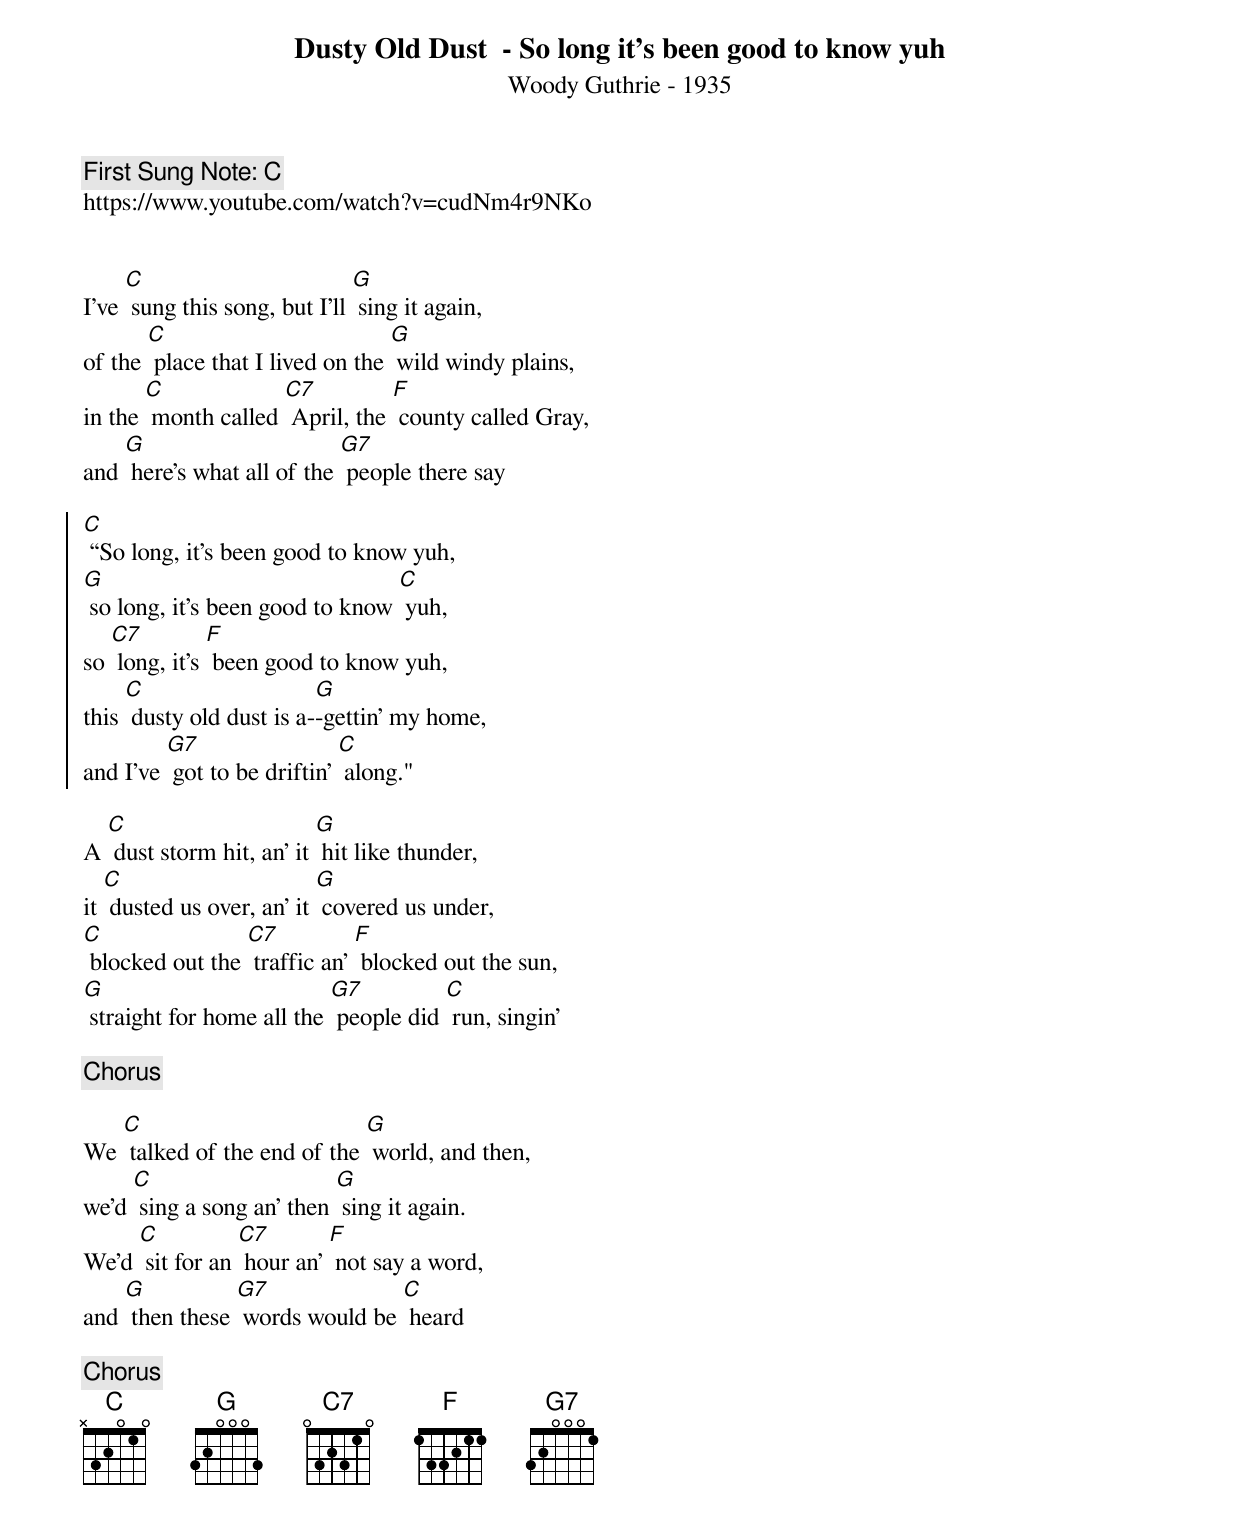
{t:Dusty Old Dust  - So long it’s been good to know yuh}
{st: Woody Guthrie - 1935}
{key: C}
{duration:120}
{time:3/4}
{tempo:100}
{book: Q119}
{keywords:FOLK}
{c: First Sung Note: C }
https://www.youtube.com/watch?v=cudNm4r9NKo


I've [C] sung this song, but I'll [G] sing it again,
of the [C] place that I lived on the [G] wild windy plains,
in the [C] month called [C7] April, the [F] county called Gray,
and [G] here's what all of the [G7] people there say

{soc}
[C] “So long, it's been good to know yuh,
[G] so long, it's been good to know [C] yuh,
so [C7] long, it's [F] been good to know yuh,
this [C] dusty old dust is a-[G]-gettin' my home,
and I've [G7] got to be driftin' [C] along."
{eoc}

A [C] dust storm hit, an' it [G] hit like thunder,
it [C] dusted us over, an' it [G] covered us under,
[C] blocked out the [C7] traffic an' [F] blocked out the sun,
[G] straight for home all the [G7] people did [C] run, singin'

{c: Chorus}

We [C] talked of the end of the [G] world, and then,
we'd [C] sing a song an' then [G] sing it again.
We'd [C] sit for an [C7] hour an' [F] not say a word,
and [G] then these [G7] words would be [C] heard

{c: Chorus}
